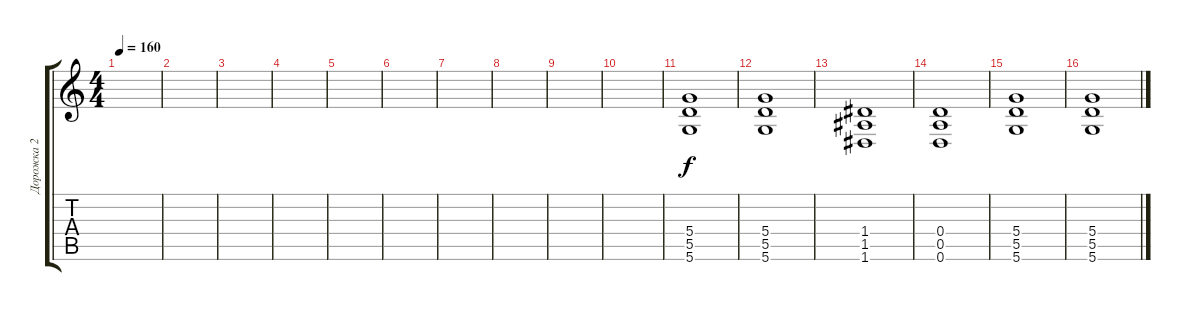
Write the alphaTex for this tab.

\track ("Дорожка 2" "Дорожка 2") {instrument distortionguitar}
\staff {score tabs}
\tuning (E4 B3 G3 D3 A2 D2) {hide}
\ts (4 4)
\tempo 160
\clef g2
\ks c
|
|
|
|
|
|
|
|
|
|
(5.4 5.5 5.6).1 |
(5.4 5.5 5.6).1 |
(1.4 1.5 1.6).1 |
(0.4 0.5 0.6).1 |
(5.4 5.5 5.6).1 |
(5.4 5.5 5.6).1
